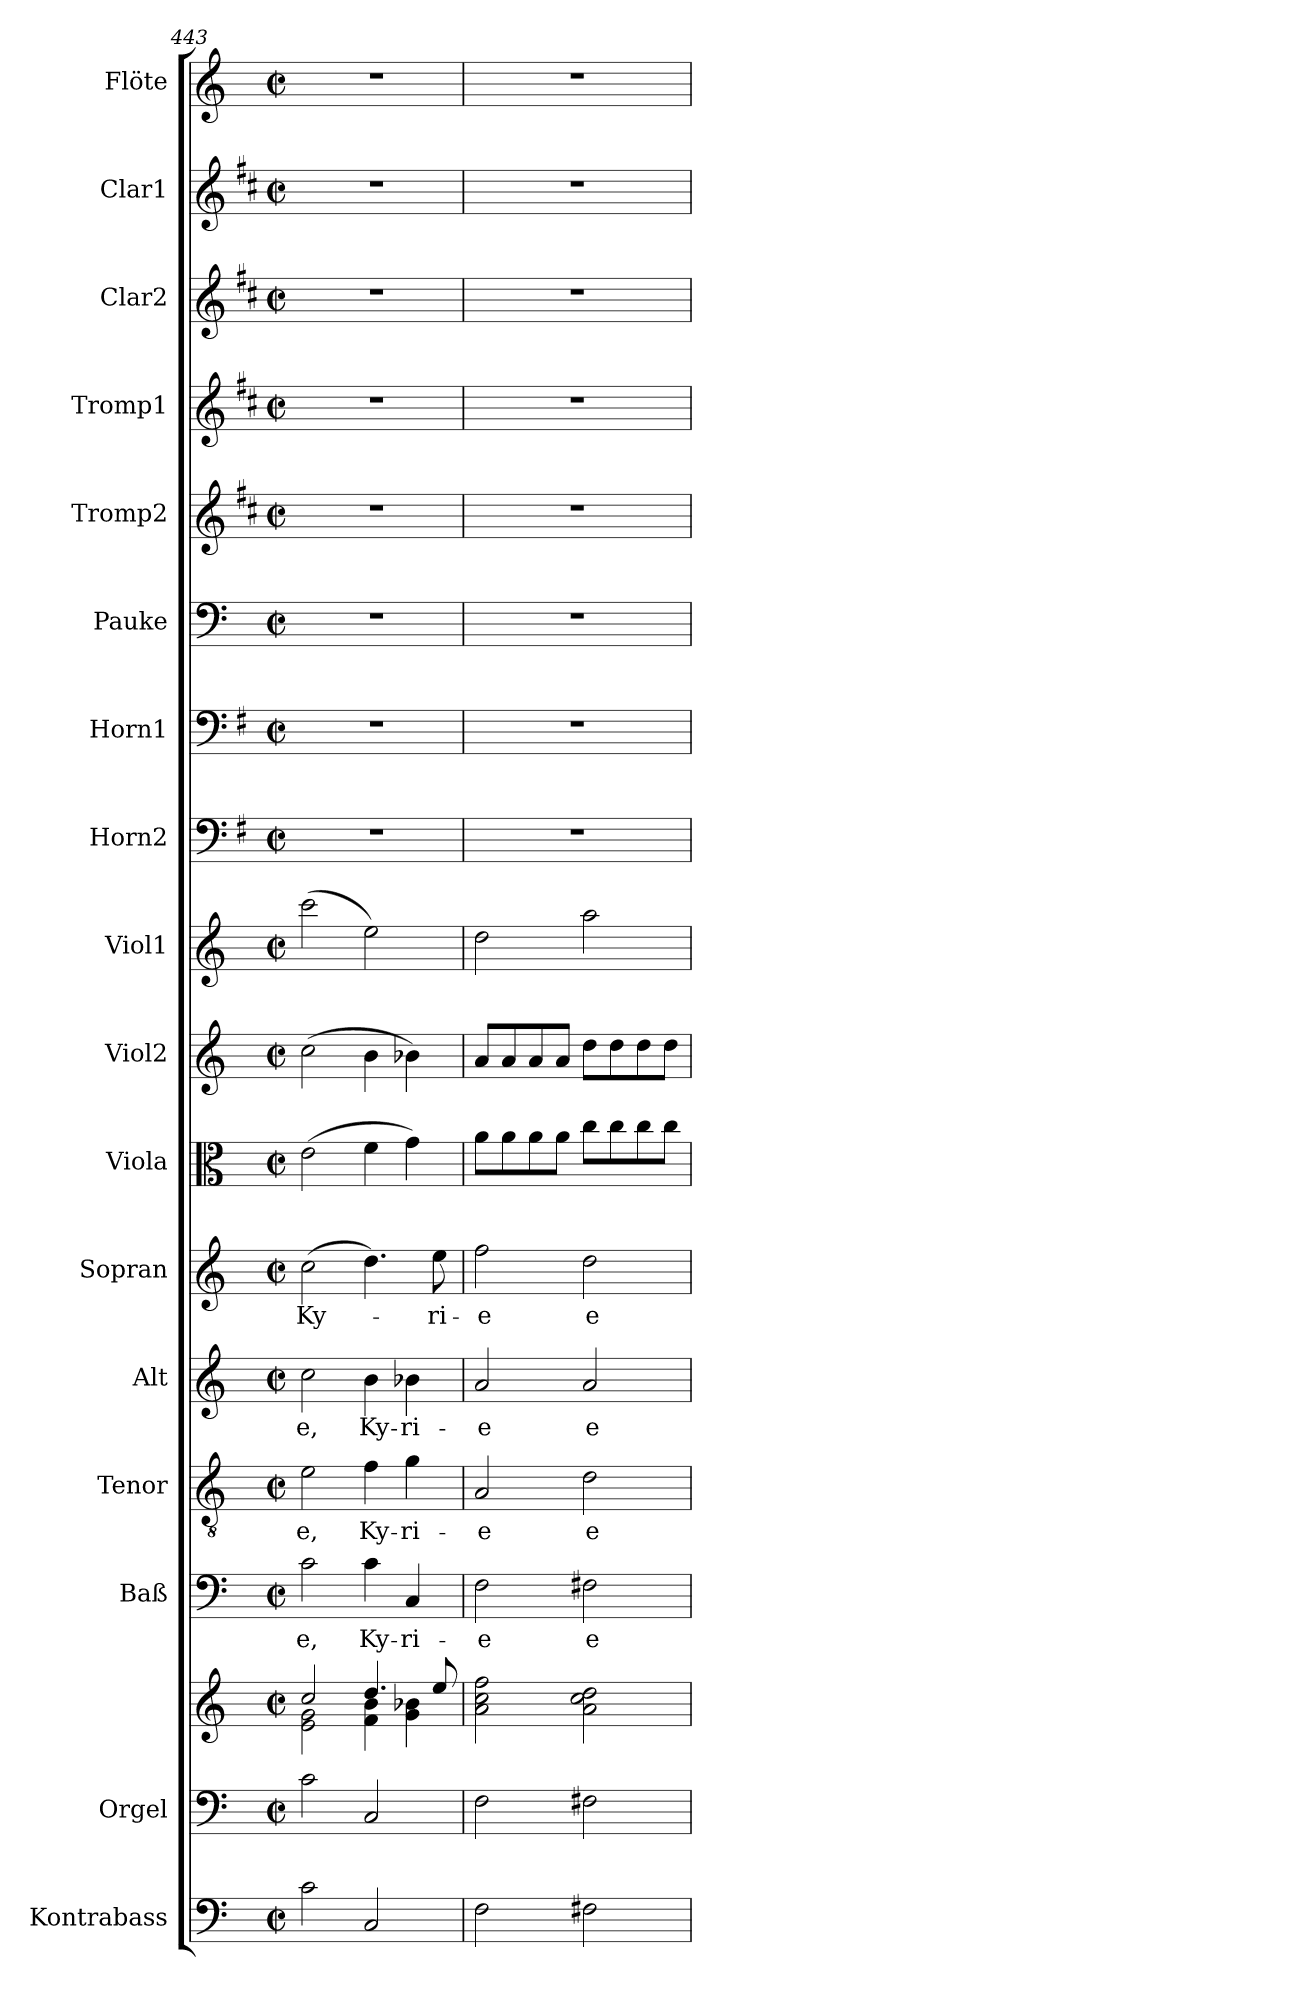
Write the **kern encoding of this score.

**kern	**kern	**kern	**kern	**text	**kern	**text	**kern	**text	**kern	**text	**kern	**kern	**kern	**kern	**kern	**kern	**kern	**kern	**kern	**kern	**kern
*part17	*part16	*part16	*part15	*part15	*part14	*part14	*part13	*part13	*part12	*part12	*part11	*part10	*part9	*part8	*part7	*part6	*part5	*part4	*part3	*part2	*part1
*staff18	*staff17	*staff16	*staff15	*staff15	*staff14	*staff14	*staff13	*staff13	*staff12	*staff12	*staff11	*staff10	*staff9	*staff8	*staff7	*staff6	*staff5	*staff4	*staff3	*staff2	*staff1
*I"Kontrabass	*I"Orgel	*	*I"Baß	*	*I"Tenor	*	*I"Alt	*	*I"Sopran	*	*I"Viola	*I"Viol2	*I"Viol1	*I"Horn2	*I"Horn1	*I"Pauke	*I"Tromp2	*I"Tromp1	*I"Clar2	*I"Clar1	*I"Flöte
*I'Kb	*	*	*I'B	*	*I'T	*	*I'A	*	*I'S	*	*I'Vla	*I'Vl2	*I'Vl1	*I'Hr2	*I'Hr1	*I'Pk	*I'Tr2	*I'Tr1	*I'Cl2	*I'Cl1	*I'Fl
!!LO:PB:g=z
*clefF4	*clefF4	*clefG2	*clefF4	*	*clefGv2	*	*clefG2	*	*clefG2	*	*clefC3	*clefG2	*clefG2	*clefF4	*clefF4	*clefF4	*clefG2	*clefG2	*clefG2	*clefG2	*clefG2
*ITrd7c12	*	*	*	*	*	*	*	*	*	*	*	*	*	*ITrd4c7	*ITrd4c7	*	*ITrd1c2	*ITrd1c2	*ITrd1c2	*ITrd1c2	*
*k[]	*k[]	*k[]	*k[]	*	*k[]	*	*k[]	*	*k[]	*	*k[]	*k[]	*k[]	*k[]	*k[]	*k[]	*k[]	*k[]	*k[]	*k[]	*k[]
*C:	*C:	*C:	*C:	*	*C:	*	*C:	*	*C:	*	*C:	*C:	*C:	*C:	*C:	*C:	*C:	*C:	*C:	*C:	*C:
*M2/2	*M2/2	*M2/2	*M2/2	*	*M2/2	*	*M2/2	*	*M2/2	*	*M2/2	*M2/2	*M2/2	*M2/2	*M2/2	*M2/2	*M2/2	*M2/2	*M2/2	*M2/2	*M2/2
*met(c|)	*met(c|)	*met(c|)	*met(c|)	*	*met(c|)	*	*met(c|)	*	*met(c|)	*	*met(c|)	*met(c|)	*met(c|)	*met(c|)	*met(c|)	*met(c|)	*met(c|)	*met(c|)	*met(c|)	*met(c|)	*met(c|)
=443	=443	=443	=443	=443	=443	=443	=443	=443	=443	=443	=443	=443	=443	=443	=443	=443	=443	=443	=443	=443	=443
*	*	*^	*	*	*	*	*	*	*	*	*	*	*	*	*	*	*	*	*	*	*
!	!	!	!	!	!LO:LY:b	!	!LO:LY:b	!	!LO:LY:b	!	!LO:LY:b	!	!	!	!	!	!	!	!	!	!	!
2C\	2c\	2cc/	2e\ 2g\	2c\	-e,	2e\	-e,	2cc\	-e,	(>2cc\	Ky-	(>2e\	(>2cc\	(>2ccc\	1r	1r	1r	1r	1r	1r	1r	1r
!	!	!	!	!	!LO:LY:b	!	!LO:LY:b	!	!LO:LY:b	!	!	!	!	!	!	!	!	!	!	!	!	!
2CC/	2C/	4.dd/	4f\ 4b\	4c\	Ky-	4f\	Ky-	4b\	Ky-	4.dd\)	.	4f\	4b\	2ee\)	.	.	.	.	.	.	.	.
!	!	!	!	!	!LO:LY:b	!	!LO:LY:b	!	!LO:LY:b	!	!	!	!	!	!	!	!	!	!	!	!	!
.	.	.	4g\ 4b-X\	4C/	-ri-	4g\	-ri-	4b-X\	-ri-	.	.	4g\)	4b-X\)	.	.	.	.	.	.	.	.	.
!	!	!	!	!	!	!	!	!	!	!	!LO:LY:b	!	!	!	!	!	!	!	!	!	!	!
.	.	8ee/	.	.	.	.	.	.	.	8ee\	-ri-	.	.	.	.	.	.	.	.	.	.	.
*	*	*v	*v	*	*	*	*	*	*	*	*	*	*	*	*	*	*	*	*	*	*	*
=444	=444	=444	=444	=444	=444	=444	=444	=444	=444	=444	=444	=444	=444	=444	=444	=444	=444	=444	=444	=444	=444
!	!	!	!	!LO:LY:b	!	!LO:LY:b	!	!LO:LY:b	!	!LO:LY:b	!	!	!	!	!	!	!	!	!	!	!
2FF\	2F\	2a\ 2cc\ 2ff\	2F\	-e	2A/	-e	2a/	-e	2ff\	-e	8a\L	8a/L	2dd\	1r	1r	1r	1r	1r	1r	1r	1r
.	.	.	.	.	.	.	.	.	.	.	8a\	8a/	.	.	.	.	.	.	.	.	.
.	.	.	.	.	.	.	.	.	.	.	8a\	8a/	.	.	.	.	.	.	.	.	.
.	.	.	.	.	.	.	.	.	.	.	8a\J	8a/J	.	.	.	.	.	.	.	.	.
!	!	!	!	!LO:LY:b	!	!LO:LY:b	!	!LO:LY:b	!	!LO:LY:b	!	!	!	!	!	!	!	!	!	!	!
2FF#X\	2F#X\	2a\ 2cc\ 2dd\	2F#X\	e-	2d\	e-	2a/	e-	2dd\	e-	8cc\L	8dd\L	2aa\	.	.	.	.	.	.	.	.
.	.	.	.	.	.	.	.	.	.	.	8cc\	8dd\	.	.	.	.	.	.	.	.	.
.	.	.	.	.	.	.	.	.	.	.	8cc\	8dd\	.	.	.	.	.	.	.	.	.
.	.	.	.	.	.	.	.	.	.	.	8cc\J	8dd\J	.	.	.	.	.	.	.	.	.
=	=	=	=	=	=	=	=	=	=	=	=	=	=	=	=	=	=	=	=	=	=
*-	*-	*-	*-	*-	*-	*-	*-	*-	*-	*-	*-	*-	*-	*-	*-	*-	*-	*-	*-	*-	*-
